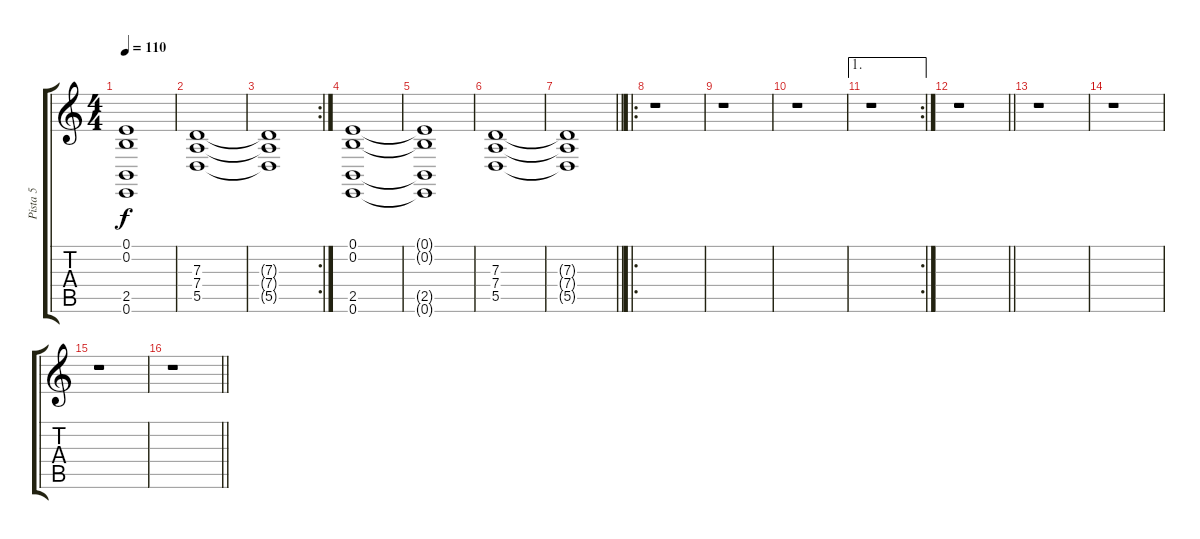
\track ("Pista 5" "Pista 5") {instrument synthstrings2}
\staff {score tabs}
\tuning (E4 B3 G3 D3 A2 E2) {hide}
\ts (4 4)
\tempo 110
\clef g2
\ks c
(0.1{t} 0.2{t} 2.5{t} 0.6{t}).1{dy f} |
(7.3 7.4 5.5).1 |
\rc 2
(7.3{t} 7.4{t} 5.5{t}).1 |
(0.1 0.2 2.5 0.6).1 |
(0.1{t} 0.2{t} 2.5{t} 0.6{t}).1 |
(7.3 7.4 5.5).1 |
\barLineRight lightlight
(7.3{t} 7.4{t} 5.5{t}).1 |
\ro
r.1 |
r.1 |
r.1 |
\ae 1
\rc 2
r.1 |
\barLineRight lightlight
r.1 |
r.1 |
r.1 |
r.1 |
\barLineRight lightlight
r.1
